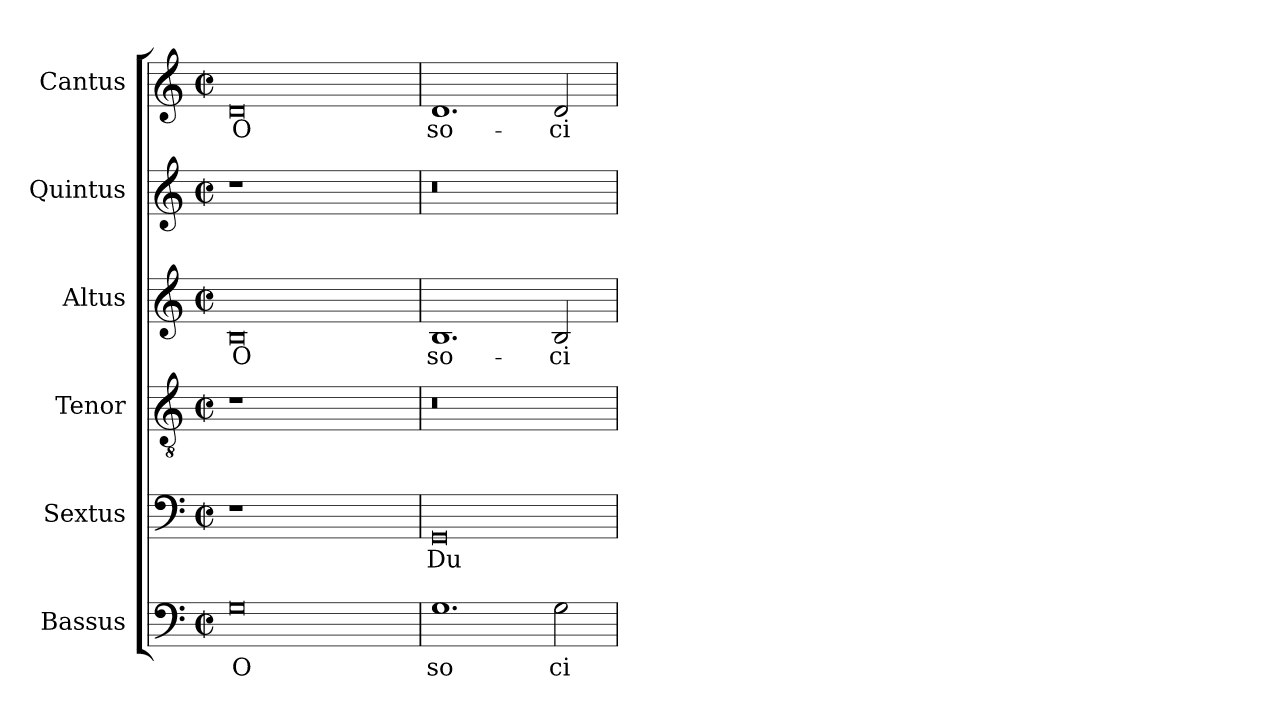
**kern	**text	**kern	**text	**kern	**kern	**text	**kern	**kern	**text
*part6	*part6	*part5	*part5	*part4	*part3	*part3	*part2	*part1	*part1
*staff6	*staff6	*staff5	*staff5	*staff4	*staff3	*staff3	*staff2	*staff1	*staff1
*I"Bassus	*	*I"Sextus	*	*I"Tenor	*I"Altus	*	*I"Quintus	*I"Cantus	*
!!LO:PB:g=z
*stria5	*	*stria5	*	*stria5	*stria5	*	*stria5	*stria5	*
*clefF4	*	*clefF4	*	*clefGv2	*clefG2	*	*clefG2	*clefG2	*
*k[]	*	*k[]	*	*k[]	*k[]	*	*k[]	*k[]	*
*C:	*	*C:	*	*C:	*C:	*	*C:	*C:	*
*M2/2	*	*M2/2	*	*M2/2	*M2/2	*	*M2/2	*M2/2	*
*met(c|)	*	*met(c|)	*	*met(c|)	*met(c|)	*	*met(c|)	*met(c|)	*
=1	=1	=1	=1	=1	=1	=1	=1	=1	=1
!	!LO:LY:b:cj	!	!	!	!	!LO:LY:b:cj	!	!	!LO:LY:b:cj
0G	O	1r	.	1r	0B	O	1r	0d	O
.	.	1ryy	.	1ryy	.	.	1ryy	.	.
=2	=2	=2	=2	=2	=2	=2	=2	=2	=2
!	!LO:LY:b:cj	!	!LO:LY:b:cj	!	!	!LO:LY:b:cj	!	!	!LO:LY:b:cj
1.G	so	0GG	Du-	0r	1.B	so-	0r	1.d	so-
!	!LO:LY:b:cj	!	!	!	!	!LO:LY:b:cj	!	!	!LO:LY:b:cj
2G\	ci	.	.	.	2B/	-ci-	.	2d/	-ci-
=	=	=	=	=	=	=	=	=	=
*-	*-	*-	*-	*-	*-	*-	*-	*-	*-
